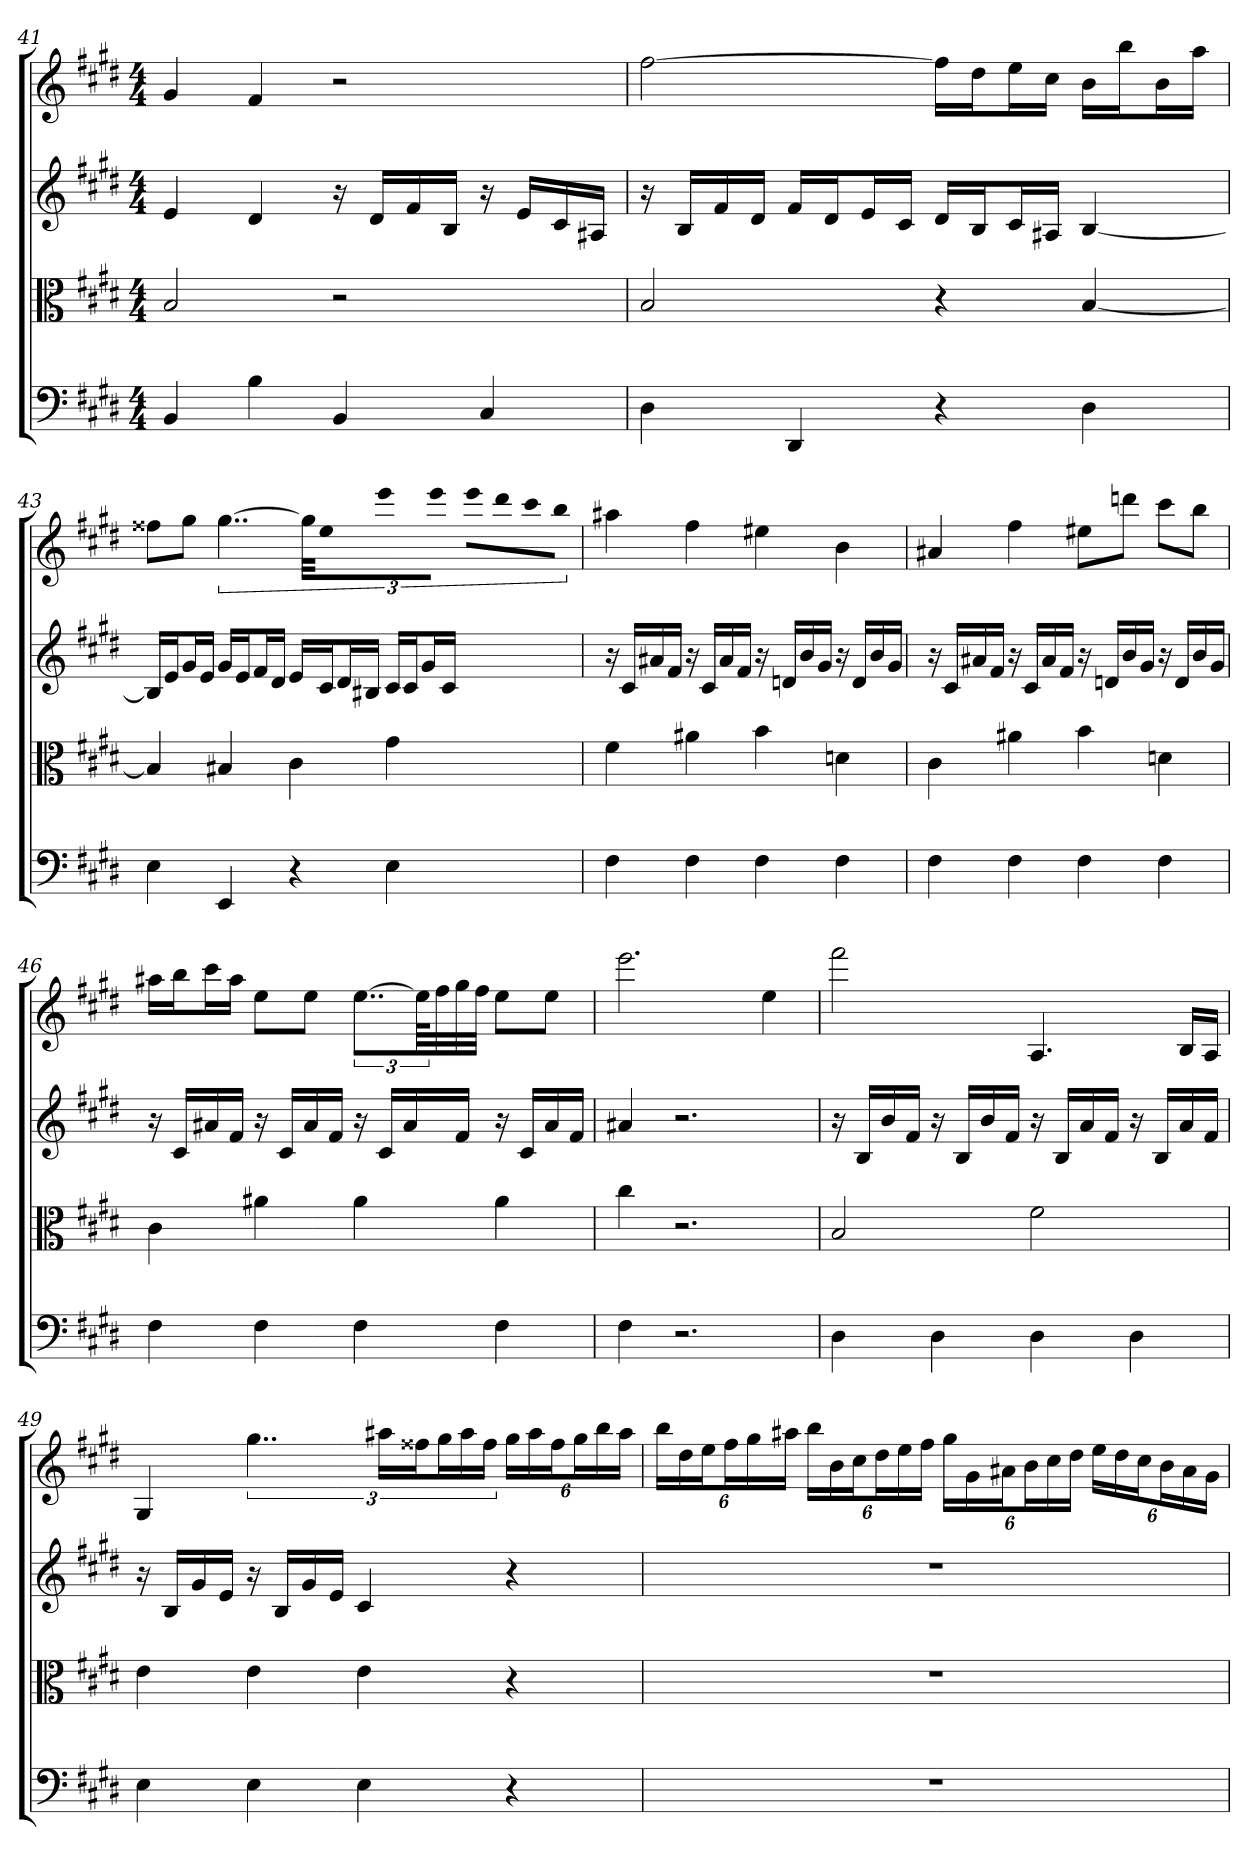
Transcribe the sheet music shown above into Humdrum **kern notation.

**kern	**kern	**kern	**kern
*part4	*part3	*part2	*part1
*staff4	*staff3	*staff2	*staff1
*clefF4	*clefC3	*clefG2	*clefG2
*k[f#c#g#d#]	*k[f#c#g#d#]	*k[f#c#g#d#]	*k[f#c#g#d#]
*E:	*E:	*E:	*E:
*M4/4	*M4/4	*M4/4	*M4/4
=41	=41	=41	=41
4BB	2B	4e	4g#
4B	.	4d#	4f#
4BB	2r	16r	2r
.	.	16d#/LL	.
.	.	16f#/	.
.	.	16B/JJ	.
4C#	.	16r	.
.	.	16e/LL	.
.	.	16c#/	.
.	.	16A#X/JJ	.
=42	=42	=42	=42
4D#	2B	16r	[2ff#
.	.	16B/LL	.
.	.	16f#/	.
.	.	16d#/JJ	.
4DD#	.	16f#/LL	.
.	.	16d#/J	.
.	.	16e/L	.
.	.	16c#/JJ	.
4r	4r	16d#/LL	16ff#\LL]
.	.	16B/J	16dd#\J
.	.	16c#/L	16ee\L
.	.	16A#X/JJ	16cc#\JJ
4D#	[4B	[4B	16b\LL
.	.	.	16bb\J
.	.	.	16b\L
.	.	.	16aa\JJ
=43	=43	=43	=43
4E	4B]	16B/LL]	8ff##X\L
.	.	16e/J	.
.	.	16g#/L	8gg#\J
.	.	16e/JJ	.
4EE	4B#X	16g#/LL	[6..gg#
.	.	16e/J	.
.	.	16f#/L	.
.	.	16d#/JJ	.
4r	4c#	16e/LL	.
.	.	.	48gg#\KLL]
.	.	16c#/J	16ee\J
.	.	16d#/L	16eee\L
.	.	16B#X/JJ	16eee\JJ
4E	4g#	16c#/LL	16eee\LL
.	.	16c#/J	16ddd#\J
.	.	16g#/L	16ccc#\L
.	.	16c#/JJ	16bb\JJ
=44	=44	=44	=44
4F#	4f#	16r	4aa#X
.	.	16c#/LL	.
.	.	16a#X/	.
.	.	16f#/JJ	.
4F#	4a#X	16r	4ff#
.	.	16c#/LL	.
.	.	16a#/	.
.	.	16f#/JJ	.
4F#	4b	16r	4ee#X
.	.	16dn/LL	.
.	.	16b/	.
.	.	16g#/JJ	.
4F#	4dn	16r	4b
.	.	16d/LL	.
.	.	16b/	.
.	.	16g#/JJ	.
=45	=45	=45	=45
4F#	4c#	16r	4a#X
.	.	16c#/LL	.
.	.	16a#X/	.
.	.	16f#/JJ	.
4F#	4a#X	16r	4ff#
.	.	16c#/LL	.
.	.	16a#/	.
.	.	16f#/JJ	.
4F#	4b	16r	8ee#X\L
.	.	16dn/LL	.
.	.	16b/	8dddn\J
.	.	16g#/JJ	.
4F#	4dn	16r	8ccc#\L
.	.	16d/LL	.
.	.	16b/	8bb\J
.	.	16g#/JJ	.
=46	=46	=46	=46
4F#	4c#	16r	16aa#X\LL
.	.	16c#/LL	16bb\J
.	.	16a#X/	16ccc#\L
.	.	16f#/JJ	16aa#\JJ
4F#	4a#X	16r	8ee\L
.	.	16c#/LL	.
.	.	16a#/	8ee\J
.	.	16f#/JJ	.
4F#	4a#	16r	[12..ee\L
.	.	16c#/LL	.
.	.	16a#/	.
.	.	.	96ee\KLL]
.	.	.	32ff#\
.	.	16f#/JJ	32gg#\
.	.	.	32ff#\JJJ
4F#	4a#	16r	8ee\L
.	.	16c#/LL	.
.	.	16a#/	8ee\J
.	.	16f#/JJ	.
=47	=47	=47	=47
4F#	4cc#	4a#X	2.eee
2.r	2.r	2.r	.
.	.	.	4ee
=48	=48	=48	=48
4D#	2B	16r	2fff#
.	.	16B/LL	.
.	.	16b/	.
.	.	16f#/JJ	.
4D#	.	16r	.
.	.	16B/LL	.
.	.	16b/	.
.	.	16f#/JJ	.
4D#	2f#	16r	4.A
.	.	16B/LL	.
.	.	16a/	.
.	.	16f#/JJ	.
4D#	.	16r	.
.	.	16B/LL	.
.	.	16a/	16B/LL
.	.	16f#/JJ	16A/JJ
=49	=49	=49	=49
4E	4e	16r	4G#
.	.	16B/LL	.
.	.	16g#/	.
.	.	16e/JJ	.
4E	4e	16r	6..gg#
.	.	16B/LL	.
.	.	16g#/	.
.	.	16e/JJ	.
4E	4e	4c#	.
.	.	.	24aa#X\LL
.	.	.	24ff##X\J
.	.	.	24gg#\L
.	.	.	24aa#\
.	.	.	24ff##\JJ
4r	4r	4r	24gg#\LL
.	.	.	24aa#\
.	.	.	24ff##\J
.	.	.	24gg#\L
.	.	.	24bb\
.	.	.	24aa#\JJ
=50	=50	=50	=50
1r	1r	1r	24bb\LL
.	.	.	24dd#\
.	.	.	24ee\J
.	.	.	24ff#\L
.	.	.	24gg#\
.	.	.	24aa#X\JJ
.	.	.	24bb\LL
.	.	.	24b\
.	.	.	24cc#\J
.	.	.	24dd#\L
.	.	.	24ee\
.	.	.	24ff#\JJ
.	.	.	24gg#\LL
.	.	.	24g#\
.	.	.	24a#X\J
.	.	.	24b\L
.	.	.	24cc#\
.	.	.	24dd#\JJ
.	.	.	24ee\LL
.	.	.	24dd#\
.	.	.	24cc#\J
.	.	.	24b\L
.	.	.	24a#\
.	.	.	24g#\JJ
=	=	=	=
*-	*-	*-	*-
